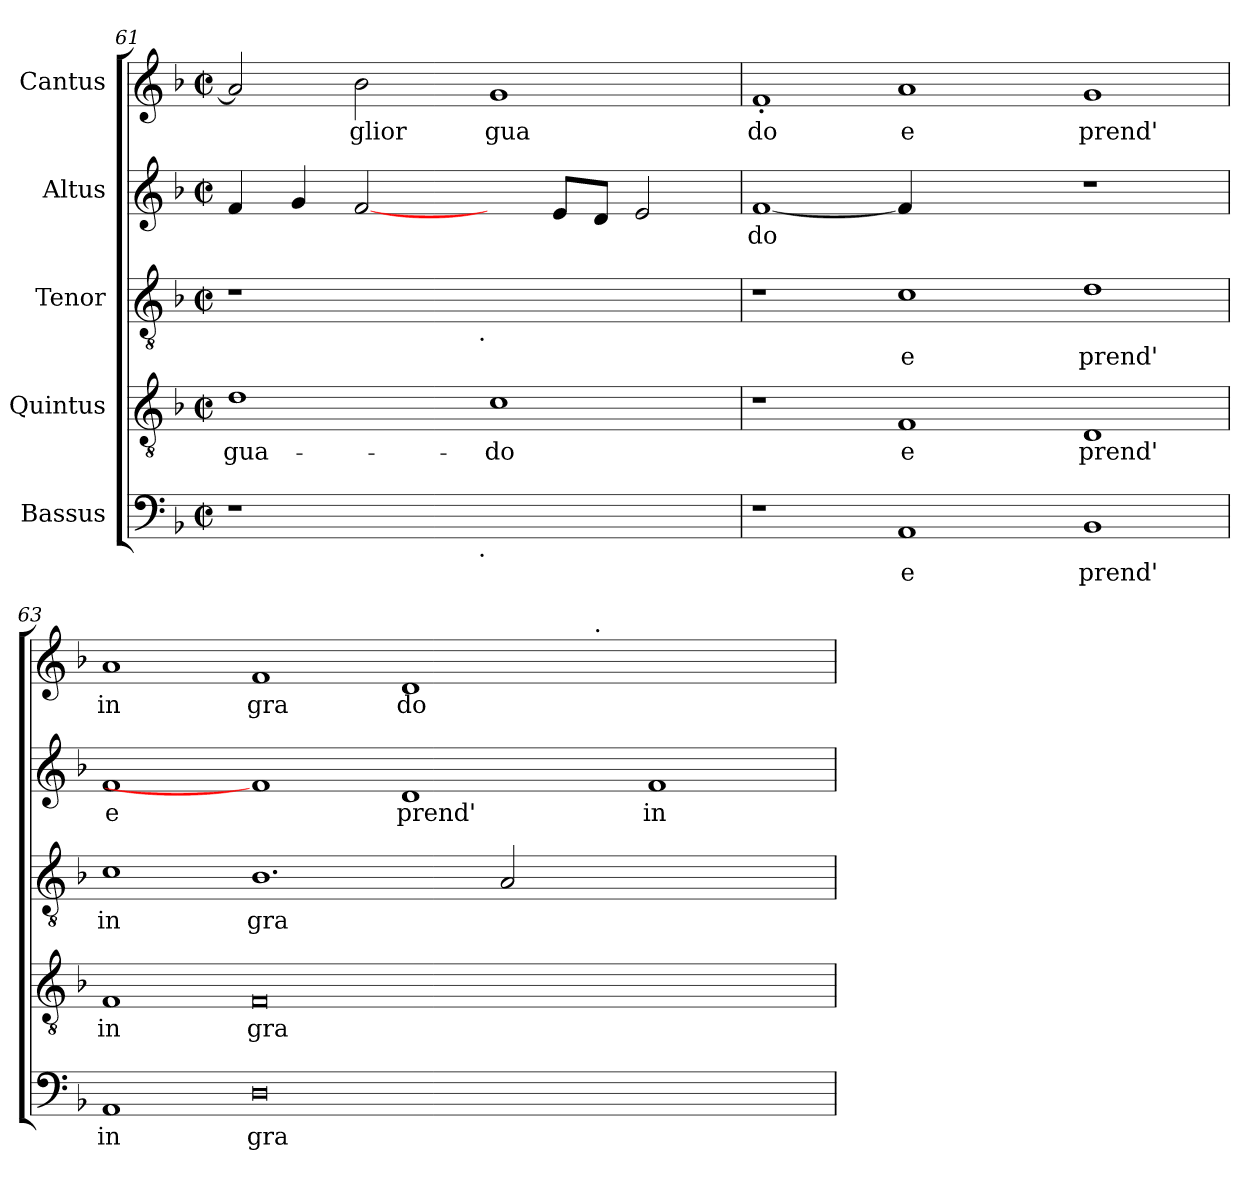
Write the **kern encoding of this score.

**kern	**text	**kern	**text	**kern	**text	**kern	**text	**kern	**text
*part5	*part5	*part4	*part4	*part3	*part3	*part2	*part2	*part1	*part1
*staff5	*staff5	*staff4	*staff4	*staff3	*staff3	*staff2	*staff2	*staff1	*staff1
*I"Bassus	*	*I"Quintus	*	*I"Tenor	*	*I"Altus	*	*I"Cantus	*
*clefF4	*	*clefGv2	*	*clefGv2	*	*clefG2	*	*clefG2	*
*k[b-]	*	*k[b-]	*	*k[b-]	*	*k[b-]	*	*k[b-]	*
*F:	*	*F:	*	*F:	*	*F:	*	*F:	*
*M2/2	*	*M2/2	*	*M2/2	*	*M2/2	*	*M2/2	*
*met(c|)	*	*met(c|)	*	*met(c|)	*	*met(c|)	*	*met(c|)	*
=61	=61	=61	=61	=61	=61	=61	=61	=61	=61
!	!	!	!LO:LY:b:cj	!	!	!	!LO:LY:b:cj	!	!LO:LY:b:cj
*^	*	*	*	*^	*	*	*	*	*
1r	2ryy	.	1d	gua-	1r	2ryy	.	4f/	.	2a/]	.
!	!	!	!	!	!	!	!	!	!LO:LY:b:cj	!	!
.	.	.	.	.	.	.	.	4g/	.	.	.
!	!	!	!	!	!	!	!	!	!LO:LY:b:cj	!	!LO:LY:b:cj
.	4ryy	.	.	.	.	4ryy	.	[2f/	.	2b-\	glior
.	8...ryy	.	.	.	.	8...ryy	.	.	.	.	.
!	!	!	!	!	!	!LO:TX:b:t=.	!	!	!	!	!
!	!LO:TX:b:t=.	!	!	!	!	!	!	!	!	!	!
.	1ryy	.	.	.	.	1ryy	.	.	.	.	.
!	!	!	!	!LO:LY:b:cj	!	!	!	!	!	!	!LO:LY:b:cj
1ryy	.	.	1c	-do	1ryy	.	.	4ryy	.	1g	gua
!	!	!	!	!	!	!	!	!	!LO:LY:b:cj	!	!
.	.	.	.	.	.	.	.	8e/L	.	.	.
!	!	!	!	!	!	!	!	!	!LO:LY:b:cj	!	!
.	.	.	.	.	.	.	.	8d/J	.	.	.
!	!	!	!	!	!	!	!	!	!LO:LY:b:cj	!	!
.	.	.	.	.	.	.	.	2e/	.	.	.
.	64ryy	.	.	.	.	64ryy	.	.	.	.	.
=62	=62	=62	=62	=62	=62	=62	=62	=62	=62	=62	=62
!	!	!	!	!	!	!	!	!	!LO:LY:b:cj	!	!LO:LY:b:cj
*v	*v	*	*	*	*v	*v	*	*	*	*	*
1r	.	1r	.	1r	.	[1f	do	1f'>	do
!	!LO:LY:b:cj	!	!LO:LY:b:cj	!	!LO:LY:b:cj	!	!	!	!LO:LY:b:cj
1AA	e	1F	e	1c	e	4f/]	.	1a	e
.	.	.	.	.	.	2.ryy	.	.	.
!	!LO:LY:b:cj	!	!LO:LY:b:cj	!	!LO:LY:b:cj	!	!	!	!LO:LY:b:cj
1BB-	prend'	1D	prend'	1d	prend'	1r	.	1g	prend'
=63	=63	=63	=63	=63	=63	=63	=63	=63	=63
!	!LO:LY:b:cj	!	!LO:LY:b:cj	!	!LO:LY:b:cj	!	!LO:LY:b:cj	!	!LO:LY:b:cj
*	*	*	*	*	*	*	*	*^	*
1AA	in	1F	in	1c	in	1f	e	1a	1ryy	in
!	!LO:LY:b:cj	!	!LO:LY:b:cj	!	!LO:LY:b:cj	!	!	!	!	!LO:LY:b:cj
0D	gra	0F	gra-	1.B-	gra	1f]	.	1f	1ryy	gra
!	!	!	!	!	!	!	!LO:LY:b:cj	!	!	!LO:LY:b:cj
.	.	.	.	.	.	1d	prend'	1d	2ryy	do
!	!	!	!	!	!LO:LY:b:cj	!	!	!	!	!
.	.	.	.	2A/	.	.	.	.	4ryy	.
.	.	.	.	.	.	.	.	.	16ryy	.
!	!	!	!	!	!	!	!	!	!LO:TX:a:t=.	!
.	.	.	.	.	.	.	.	.	1ryy	.
!	!	!	!	!	!	!	!LO:LY:b:cj	!	!	!
1ryy	.	1ryy	.	1ryy	.	1f	in	1ryy	.	.
.	.	.	.	.	.	.	.	.	8.ryy	.
*	*	*	*	*	*	*	*	*v	*v	*
=	=	=	=	=	=	=	=	=	=
*-	*-	*-	*-	*-	*-	*-	*-	*-	*-
